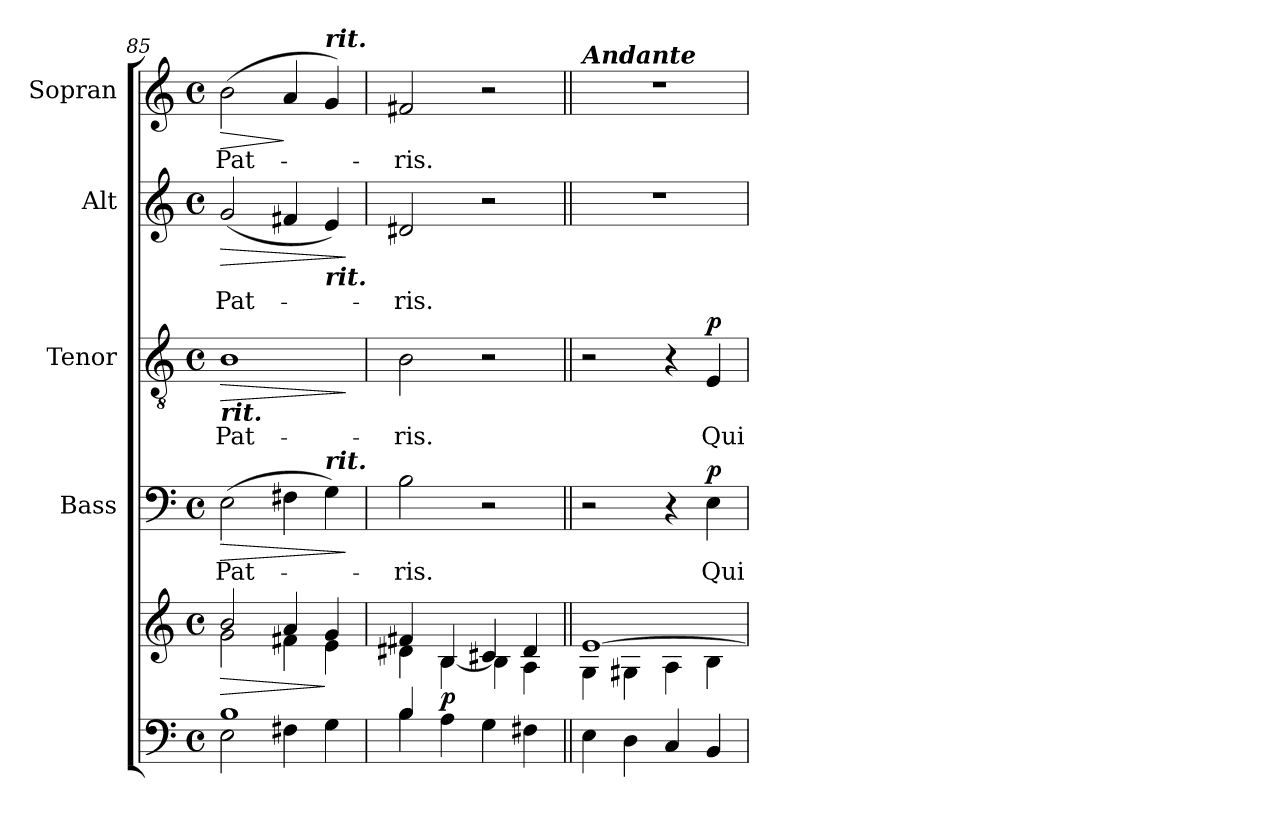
**kern	**kern	**dynam	**kern	**text	**dynam	**kern	**text	**dynam	**kern	**text	**dynam	**kern	**text	**dynam
*part5	*part5	*part5	*part4	*part4	*part4	*part3	*part3	*part3	*part2	*part2	*part2	*part1	*part1	*part1
*staff6	*staff5	*staff5/6	*staff4	*staff4	*staff4	*staff3	*staff3	*staff3	*staff2	*staff2	*staff2	*staff1	*staff1	*staff1
*	*	*	*I"Bass	*	*	*I"Tenor	*	*	*I"Alt	*	*	*I"Sopran	*	*
*	*	*	*I'B.	*	*	*I'T.	*	*	*I'A.	*	*	*I'S.	*	*
!!LO:LB:g=z
*clefF4	*clefG2	*	*clefF4	*	*	*clefGv2	*	*	*clefG2	*	*	*clefG2	*	*
*k[]	*k[]	*	*k[]	*	*	*k[]	*	*	*k[]	*	*	*k[]	*	*
*C:	*C:	*	*C:	*	*	*C:	*	*	*C:	*	*	*C:	*	*
*M4/4	*M4/4	*	*M4/4	*	*	*M4/4	*	*	*M4/4	*	*	*M4/4	*	*
*met(c)	*met(c)	*	*met(c)	*	*	*met(c)	*	*	*met(c)	*	*	*met(c)	*	*
=85	=85	=85	=85	=85	=85	=85	=85	=85	=85	=85	=85	=85	=85	=85
*^	*	*	*	*	*	*	*	*	*	*	*	*	*	*
!	!	!	!	!	!	!	!LO:TX:b:Bi:t=rit.	!	!	!	!	!	!	!	!
!	!	!LO:TX:a:Bi:t=rit.	!	!	!	!	!	!	!	!	!	!	!	!	!
!	!	!	!LO:HP:b	!	!LO:LY:b	!LO:HP:b	!	!LO:LY:b	!LO:HP:b	!	!LO:LY:b	!LO:HP:b	!	!LO:LY:b	!LO:HP:b
*	*	*^	*	*	*	*	*	*	*	*	*	*	*	*	*
1B	2E\	2b/	2g\	>	(>2E\	Pat-	>	1B	Pat-	>	(<2g/	Pat-	>	(>2b\	Pat-	>
.	4F#X\	4a/	4f#X\	.	4F#X\	.	.	.	.	.	4f#X/	.	.	4a/	.	]
!	!	!	!	!	!	!	!	!	!	!	!	!	!	!LO:TX:a:Bi:t=rit.	!	!
!	!	!	!	!	!	!	!	!	!	!	!LO:TX:b:Bi:t=rit.	!	!	!	!	!
!	!	!	!	!	!LO:TX:a:Bi:t=rit.	!	!	!	!	!	!	!	!	!	!	!
.	4G\	4g/	4e\	]	4G\)	.	.	.	.	.	4e/)	.	.	4g/)	.	.
*v	*v	*	*	*	*	*	*	*	*	*	*	*	*	*	*	*
*	*v	*v	*	*	*	*	*	*	*	*	*	*	*	*	*
.	.	.	.	.	]	.	.	]	.	.	]	.	.	.
=86	=86	=86	=86	=86	=86	=86	=86	=86	=86	=86	=86	=86	=86	=86
*^	*^	*	*	*	*	*	*	*	*	*	*	*	*	*
!	!	!	!	!	!	!LO:LY:b	!	!	!LO:LY:b	!	!	!LO:LY:b	!	!	!LO:LY:b	!
4B/	4B\	4f#X/	4d#X\	.	2B\	-ris.	.	2B\	-ris.	.	2d#X/	-ris.	.	2f#X/	-ris.	.
!	!	!	!	!LO:DY:b	!	!	!	!	!	!	!	!	!	!	!	!
2.ryy	4A\	4B/	[<4B\	p	.	.	.	.	.	.	.	.	.	.	.	.
.	4G\	4c#X/	4B\]	.	2r	.	.	2r	.	.	2r	.	.	2r	.	.
.	4F#X\	4d#/	4A\	.	.	.	.	.	.	.	.	.	.	.	.	.
=87||	=87||	=87||	=87||	=87||	=87||	=87||	=87||	=87||	=87||	=87||	=87||	=87||	=87||	=87||	=87||	=87||
!	!	!	!	!	!	!	!	!	!	!	!	!	!	!LO:TX:a:Bi:t=Andante	!	!
*v	*v	*	*	*	*	*	*	*	*	*	*	*	*	*	*	*
4E\	[>1e	4G\	.	2r	.	.	2r	.	.	1r	.	.	1r	.	.
4D\	.	4G#X\	.	.	.	.	.	.	.	.	.	.	.	.	.
4C/	.	4A\	.	4r	.	.	4r	.	.	.	.	.	.	.	.
!	!	!	!	!	!LO:LY:b	!LO:DY:a	!	!LO:LY:b	!LO:DY:a	!	!	!	!	!	!
4BB/	.	4B\	.	4E\	Qui	p	4E/	Qui	p	.	.	.	.	.	.
*	*v	*v	*	*	*	*	*	*	*	*	*	*	*	*	*
=	=	=	=	=	=	=	=	=	=	=	=	=	=	=
*-	*-	*-	*-	*-	*-	*-	*-	*-	*-	*-	*-	*-	*-	*-
